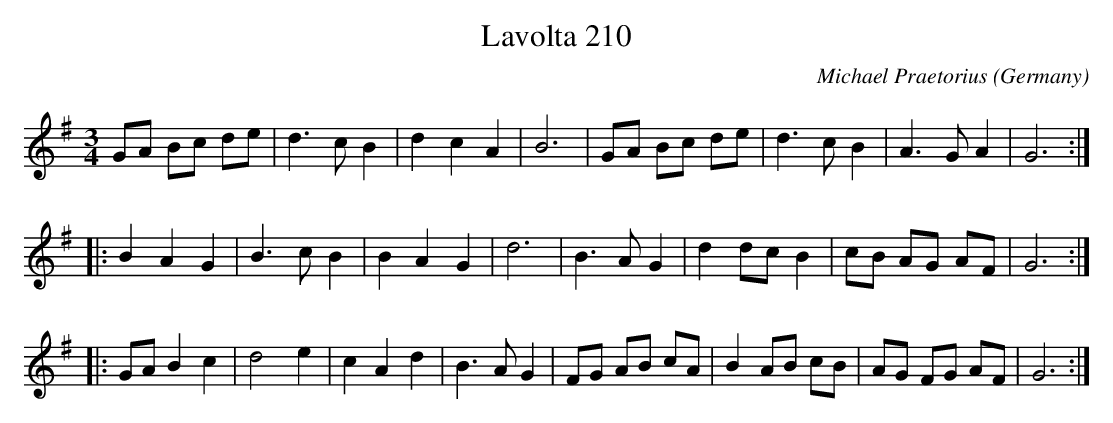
X:1
T:Lavolta 210
C:Michael Praetorius
L:1/8
M:3/4
O:Germany
K:G
GA Bc de|d3c B2|d2c2A2|B6|GA Bc de|d3c B2|A3G A2|G6:|
|:B2A2G2|B3c B2|B2A2G2|d6|B3A G2|d2dc B2|cB AG AF|G6:|
|:GA B2c2|d4e2|c2A2d2|B3A G2|FG AB cA|B2AB cB|AG FG AF|G6:|
